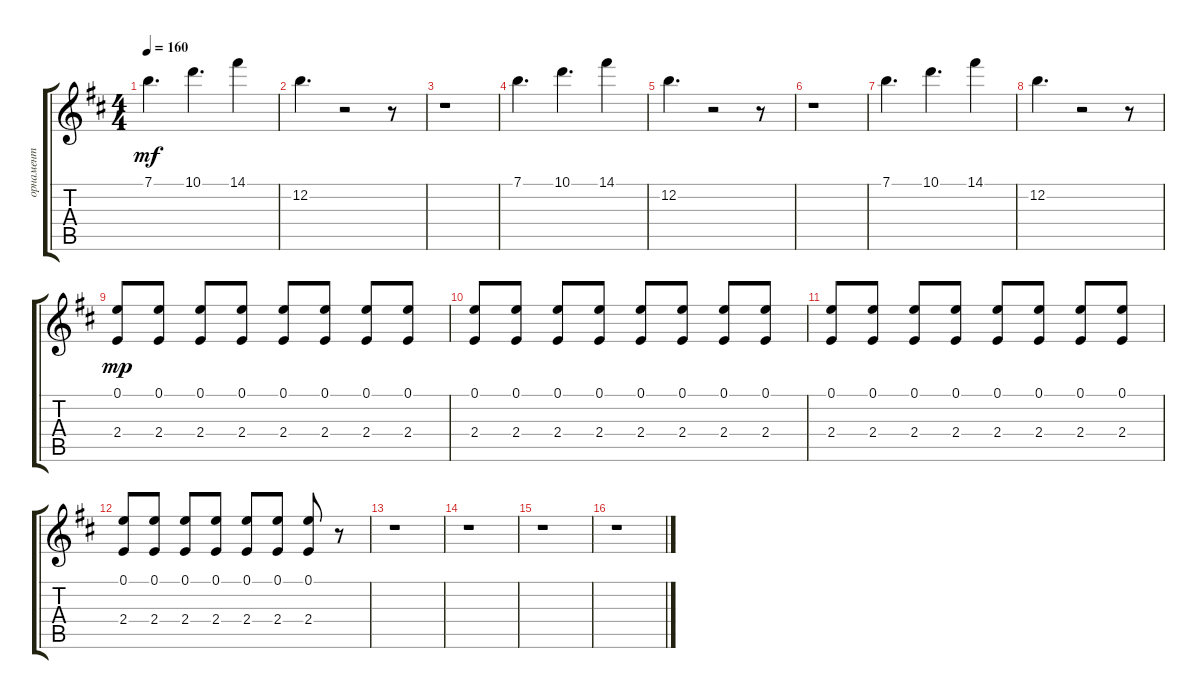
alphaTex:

\track ("орнамент" "орнамент") {instrument electricguitarjazz}
\staff {score tabs}
\tuning (E4 B3 G3 D3 A2 E2) {hide}
\ts (4 4)
\tempo 160
\clef g2
\ks bminor
7.1.4{d dy mf} 10.1.4{d} 14.1.4 |
12.2.4{d} r.2 r.8 |
r.1 |
7.1.4{d} 10.1.4{d} 14.1.4 |
12.2.4{d} r.2 r.8 |
r.1 |
7.1.4{d} 10.1.4{d} 14.1.4 |
12.2.4{d} r.2 r.8 |
(0.1 2.4).8{dy mp} (0.1 2.4).8 (0.1 2.4).8 (0.1 2.4).8 (0.1 2.4).8 (0.1 2.4).8 (0.1 2.4).8 (0.1 2.4).8 |
(0.1 2.4).8 (0.1 2.4).8 (0.1 2.4).8 (0.1 2.4).8 (0.1 2.4).8 (0.1 2.4).8 (0.1 2.4).8 (0.1 2.4).8 |
(0.1 2.4).8 (0.1 2.4).8 (0.1 2.4).8 (0.1 2.4).8 (0.1 2.4).8 (0.1 2.4).8 (0.1 2.4).8 (0.1 2.4).8 |
(0.1 2.4).8 (0.1 2.4).8 (0.1 2.4).8 (0.1 2.4).8 (0.1 2.4).8 (0.1 2.4).8 (0.1 2.4).8 r.8 |
r.1 |
r.1 |
r.1 |
r.1
